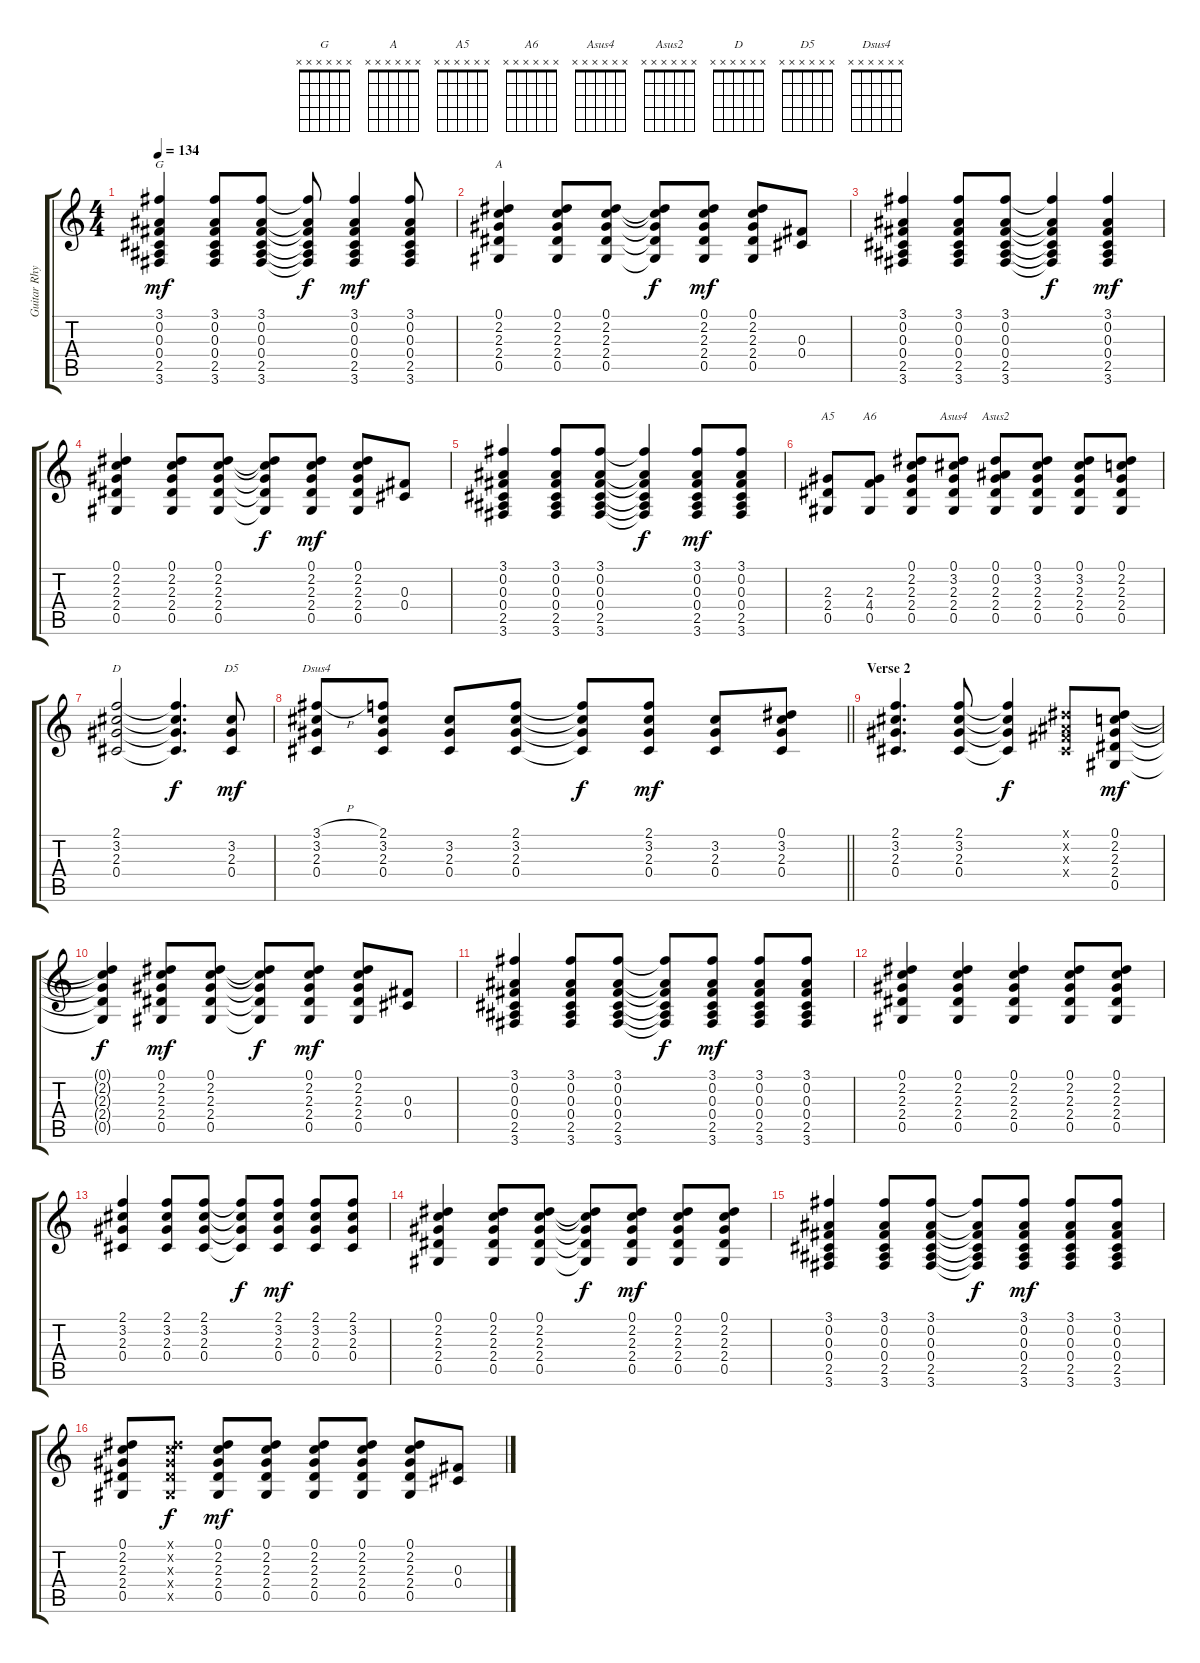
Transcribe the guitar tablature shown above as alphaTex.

\track ("Guitar Rhythm (Izzy Stradlin)" "Guitar Rhy") {instrument acousticguitarsteel}
\staff {score tabs}
\tuning (Eb4 Bb3 Gb3 Db3 Ab2 Eb2) {hide}
\chord ("G" x x x x x x)
\chord ("A" x x x x x x)
\chord ("A5" x x x x x x)
\chord ("A6" x x x x x x)
\chord ("Asus4" x x x x x x)
\chord ("Asus2" x x x x x x)
\chord ("D" x x x x x x)
\chord ("D5" x x x x x x)
\chord ("Dsus4" x x x x x x)
\ts (4 4)
\tempo 134
\clef g2
\ks c
(3.1 0.2 0.3 0.4 2.5 3.6).4{ch "G" dy mf} (3.1 0.2 0.3 0.4 2.5 3.6).8 (3.1 0.2 0.3 0.4 2.5 3.6).8 (3.1{t} 0.2{t} 0.3{t} 0.4{t} 2.5{t} 3.6{t}).8{dy f} (3.1 0.2 0.3 0.4 2.5 3.6).4{dy mf} (3.1 0.2 0.3 0.4 2.5 3.6).8 |
(0.1 2.2 2.3 2.4 0.5).4{ch "A"} (0.1 2.2 2.3 2.4 0.5).8 (0.1 2.2 2.3 2.4 0.5).8 (0.1{t} 2.2{t} 2.3{t} 2.4{t} 0.5{t}).8{dy f} (0.1 2.2 2.3 2.4 0.5).8{dy mf} (0.1 2.2 2.3 2.4 0.5).8 (0.3 0.4).8 |
(3.1 0.2 0.3 0.4 2.5 3.6).4 (3.1 0.2 0.3 0.4 2.5 3.6).8 (3.1 0.2 0.3 0.4 2.5 3.6).8 (3.1{t} 0.2{t} 0.3{t} 0.4{t} 2.5{t} 3.6{t}).4{dy f} (3.1 0.2 0.3 0.4 2.5 3.6).4{dy mf} |
(0.1 2.2 2.3 2.4 0.5).4 (0.1 2.2 2.3 2.4 0.5).8 (0.1 2.2 2.3 2.4 0.5).8 (0.1{t} 2.2{t} 2.3{t} 2.4{t} 0.5{t}).8{dy f} (0.1 2.2 2.3 2.4 0.5).8{dy mf} (0.1 2.2 2.3 2.4 0.5).8 (0.3 0.4).8 |
(3.1 0.2 0.3 0.4 2.5 3.6).4 (3.1 0.2 0.3 0.4 2.5 3.6).8 (3.1 0.2 0.3 0.4 2.5 3.6).8 (3.1{t} 0.2{t} 0.3{t} 0.4{t} 2.5{t} 3.6{t}).4{dy f} (3.1 0.2 0.3 0.4 2.5 3.6).8{dy mf} (3.1 0.2 0.3 0.4 2.5 3.6).8 |
(2.3 2.4 0.5).8{ch "A5"} (2.3 4.4 0.5).8{ch "A6"} (0.1 2.2 2.3 2.4 0.5).8 (0.1 3.2 2.3 2.4 0.5).8{ch "Asus4"} (0.1 0.2 2.3 2.4 0.5).8{ch "Asus2"} (0.1 3.2 2.3 2.4 0.5).8 (0.1 3.2 2.3 2.4 0.5).8 (0.1 2.2 2.3 2.4 0.5).8 |
(2.1 3.2 2.3 0.4).2{ch "D"} (2.1{t} 3.2{t} 2.3{t} 0.4{t}).4{d dy f} (3.2 2.3 0.4).8{ch "D5" dy mf} |
\barLineRight lightlight
(3.1{h} 3.2 2.3 0.4).8{ch "Dsus4"} (2.1 3.2 2.3 0.4).8 (3.2 2.3 0.4).8 (2.1 3.2 2.3 0.4).8 (2.1{t} 3.2{t} 2.3{t} 0.4{t}).8{dy f} (2.1 3.2 2.3 0.4).8{dy mf} (3.2 2.3 0.4).8 (0.1 3.2 2.3 0.4).8 |
\section ("" "Verse 2")
(2.1 3.2 2.3 0.4).4{d} (2.1 3.2 2.3 0.4).8 (2.1{t} 3.2{t} 2.3{t} 0.4{t}).4{dy f} (0.1{x} 0.2{x} 0.3{x} 0.4{x}).8 (0.1 2.2 2.3 2.4 0.5).8{dy mf} |
(0.1{t} 2.2{t} 2.3{t} 2.4{t} 0.5{t}).4{dy f} (0.1 2.2 2.3 2.4 0.5).8{dy mf} (0.1 2.2 2.3 2.4 0.5).8 (0.1{t} 2.2{t} 2.3{t} 2.4{t} 0.5{t}).8{dy f} (0.1 2.2 2.3 2.4 0.5).8{dy mf} (0.1 2.2 2.3 2.4 0.5).8 (0.3 0.4).8 |
(3.1 0.2 0.3 0.4 2.5 3.6).4 (3.1 0.2 0.3 0.4 2.5 3.6).8 (3.1 0.2 0.3 0.4 2.5 3.6).8 (3.1{t} 0.2{t} 0.3{t} 0.4{t} 2.5{t} 3.6{t}).8{dy f} (3.1 0.2 0.3 0.4 2.5 3.6).8{dy mf} (3.1 0.2 0.3 0.4 2.5 3.6).8 (3.1 0.2 0.3 0.4 2.5 3.6).8 |
(0.1 2.2 2.3 2.4 0.5).4 (0.1 2.2 2.3 2.4 0.5).4 (0.1 2.2 2.3 2.4 0.5).4 (0.1 2.2 2.3 2.4 0.5).8 (0.1 2.2 2.3 2.4 0.5).8 |
(2.1 3.2 2.3 0.4).4 (2.1 3.2 2.3 0.4).8 (2.1 3.2 2.3 0.4).8 (2.1{t} 3.2{t} 2.3{t} 0.4{t}).8{dy f} (2.1 3.2 2.3 0.4).8{dy mf} (2.1 3.2 2.3 0.4).8 (2.1 3.2 2.3 0.4).8 |
(0.1 2.2 2.3 2.4 0.5).4 (0.1 2.2 2.3 2.4 0.5).8 (0.1 2.2 2.3 2.4 0.5).8 (0.1{t} 2.2{t} 2.3{t} 2.4{t} 0.5{t}).8{dy f} (0.1 2.2 2.3 2.4 0.5).8{dy mf} (0.1 2.2 2.3 2.4 0.5).8 (0.1 2.2 2.3 2.4 0.5).8 |
(3.1 0.2 0.3 0.4 2.5 3.6).4 (3.1 0.2 0.3 0.4 2.5 3.6).8 (3.1 0.2 0.3 0.4 2.5 3.6).8 (3.1{t} 0.2{t} 0.3{t} 0.4{t} 2.5{t} 3.6{t}).8{dy f} (3.1 0.2 0.3 0.4 2.5 3.6).8{dy mf} (3.1 0.2 0.3 0.4 2.5 3.6).8 (3.1 0.2 0.3 0.4 2.5 3.6).8 |
(0.1 2.2 2.3 2.4 0.5).8 (0.1{x} 2.2{x} 2.3{x} 2.4{x} 0.5{x}).8{dy f} (0.1 2.2 2.3 2.4 0.5).8{dy mf} (0.1 2.2 2.3 2.4 0.5).8 (0.1 2.2 2.3 2.4 0.5).8 (0.1 2.2 2.3 2.4 0.5).8 (0.1 2.2 2.3 2.4 0.5).8 (0.3 0.4).8
